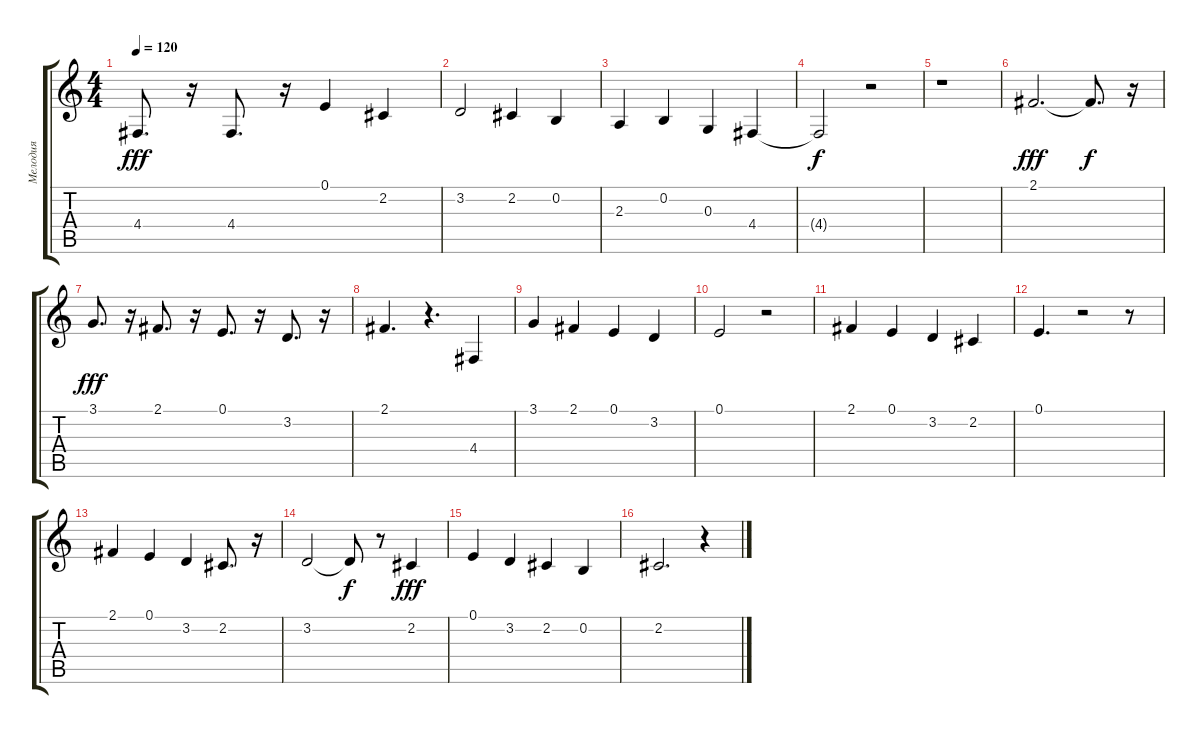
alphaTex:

\track ("Мелодия" "Мелодия") {instrument stringensemble1}
\staff {score tabs}
\tuning (E4 B3 G3 D3 A2 E2) {hide}
\ts (4 4)
\tempo 120
\clef g2
\ks c
4.4.8{d dy fff} r.16 4.4.8{d} r.16 0.1.4 2.2.4 |
3.2.2 2.2.4 0.2.4 |
2.3.4 0.2.4 0.3.4 4.4.4 |
4.4{t}.2{dy f} r.2 |
r.1 |
2.1.2{d dy fff} 2.1{t}.8{d dy f} r.16 |
3.1.8{d dy fff} r.16 2.1.8{d} r.16 0.1.8{d} r.16 3.2.8{d} r.16 |
2.1.4{d} r.4{d} 4.4.4 |
3.1.4 2.1.4 0.1.4 3.2.4 |
0.1.2 r.2 |
2.1.4 0.1.4 3.2.4 2.2.4 |
0.1.4{d} r.2 r.8 |
2.1.4 0.1.4 3.2.4 2.2.8{d} r.16 |
3.2.2 3.2{t}.8{dy f} r.8 2.2.4{dy fff} |
0.1.4 3.2.4 2.2.4 0.2.4 |
2.2.2{d} r.4
